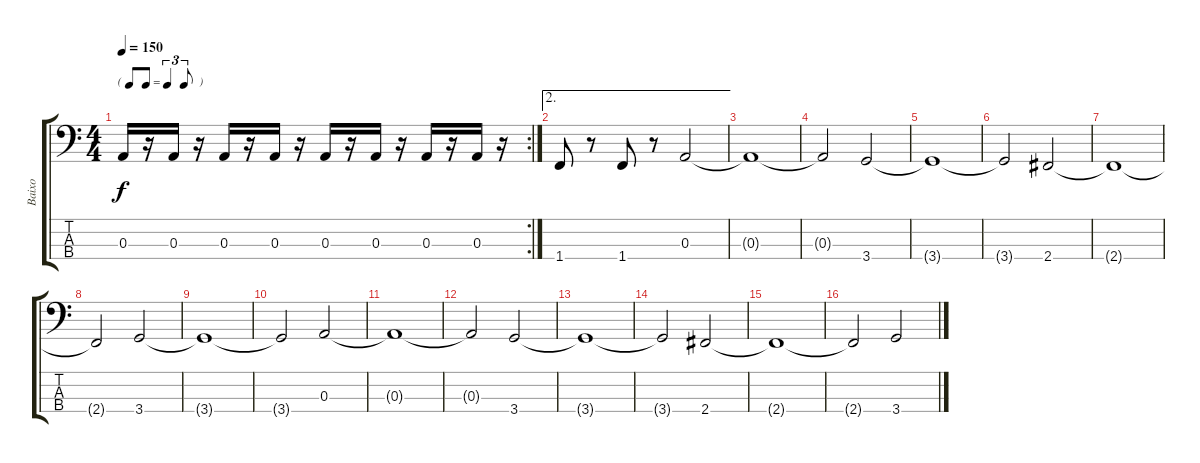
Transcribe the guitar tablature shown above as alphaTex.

\track ("Baixo" "Baixo") {instrument electricbasspick}
\staff {score tabs}
\tuning (G2 D2 A1 E1) {hide}
\rc 2
\ts (4 4)
\tf triplet8th
\tempo 150
\clef f4
\ks c
0.3.16{dy f} r.16 0.3.16 r.16 0.3.16 r.16 0.3.16 r.16 0.3.16 r.16 0.3.16 r.16 0.3.16 r.16 0.3.16 r.16 |
\ae 2
1.4.8 r.8 1.4.8 r.8 0.3.2 |
0.3{t}.1 |
0.3{t}.2 3.4.2 |
3.4{t}.1 |
3.4{t}.2 2.4.2 |
2.4{t}.1 |
2.4{t}.2 3.4.2 |
3.4{t}.1 |
3.4{t}.2 0.3.2 |
0.3{t}.1 |
0.3{t}.2 3.4.2 |
3.4{t}.1 |
3.4{t}.2 2.4.2 |
2.4{t}.1 |
2.4{t}.2 3.4.2
